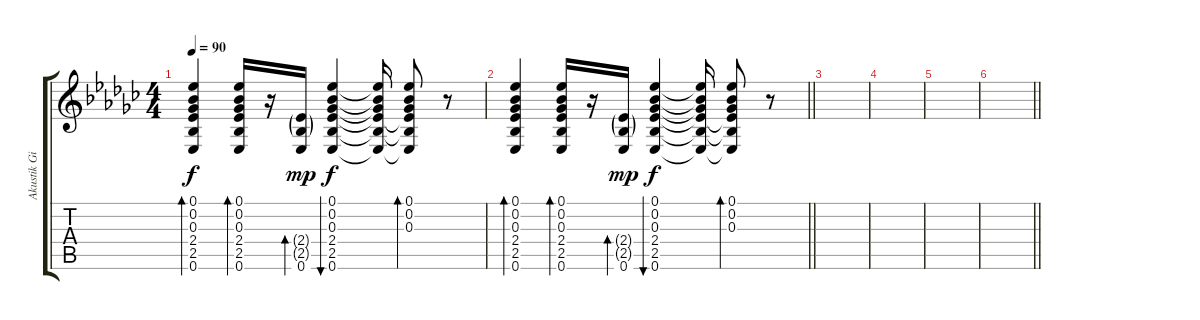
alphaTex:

\track ("Akustik Gitarre" "Akustik Gi") {instrument acousticguitarsteel}
\staff {score tabs}
\tuning (Eb4 Bb3 Gb3 Db3 Ab2 Eb2) {hide}
\ts (4 4)
\tempo 90
\clef g2
\ks ebminor
(0.1 0.2 0.3 2.4 2.5 0.6).4{bd 60 dy f} (0.1 0.2 0.3 2.4 2.5 0.6).16{bd 60} r.16 (2.4{g} 2.5{g} 0.6).16{bd 60 dy mp} (0.1 0.2 0.3 2.4 2.5 0.6).4{bu 60 dy f} (0.1{t} 0.2{t} 0.3{t} 2.4{t} 2.5{t} 0.6{t}).16 (0.1 0.2 0.3 2.4{t} 2.5{t} 0.6{t}).8{bd 60} r.8 |
\barLineRight lightlight
(0.1 0.2 0.3 2.4 2.5 0.6).4{bd 60} (0.1 0.2 0.3 2.4 2.5 0.6).16{bd 60} r.16 (2.4{g} 2.5{g} 0.6).16{bd 60 dy mp} (0.1 0.2 0.3 2.4 2.5 0.6).4{bu 60 dy f} (0.1{t} 0.2{t} 0.3{t} 2.4{t} 2.5{t} 0.6{t}).16 (0.1 0.2 0.3 2.4{t} 2.5{t} 0.6{t}).8{bd 60} r.8 |
|
|
|
\barLineRight lightlight
